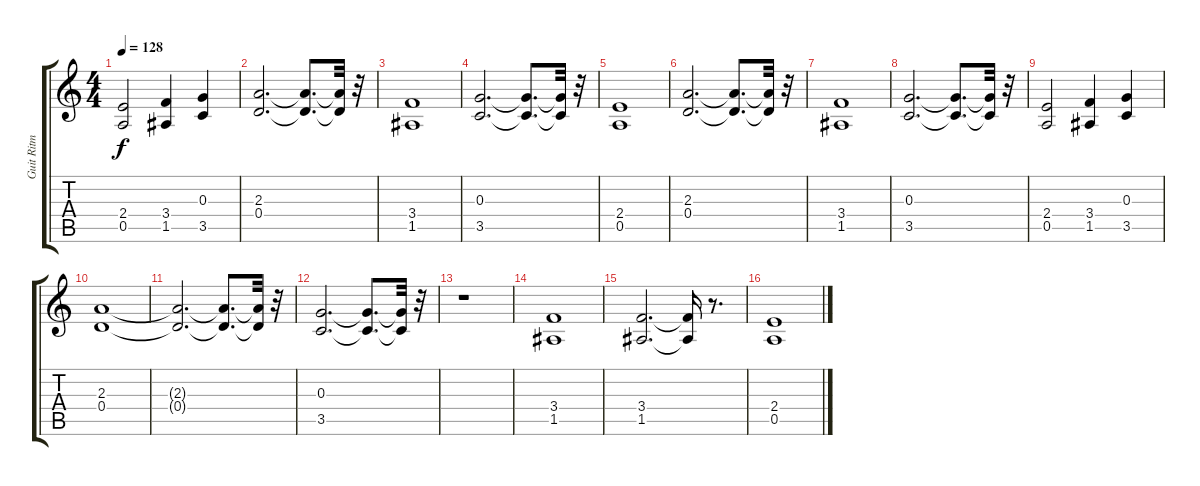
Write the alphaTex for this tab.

\track ("Guit Ritm" "Guit Ritm") {instrument distortionguitar}
\staff {score tabs}
\tuning (E4 B3 G3 D3 A2 E2) {hide}
\ts (4 4)
\tempo 128
\clef g2
\ks c
(2.4 0.5).2{dy f} (3.4 1.5).4 (0.3 3.5).4 |
(2.3 0.4).2{d} (2.3{t} 0.4{t}).8{d} (2.3{t} 0.4{t}).32 r.32 |
(3.4 1.5).1 |
(0.3 3.5).2{d} (0.3{t} 3.5{t}).8{d} (0.3{t} 3.5{t}).32 r.32 |
(2.4 0.5).1 |
(2.3 0.4).2{d} (2.3{t} 0.4{t}).8{d} (2.3{t} 0.4{t}).32 r.32 |
(3.4 1.5).1 |
(0.3 3.5).2{d} (0.3{t} 3.5{t}).8{d} (0.3{t} 3.5{t}).32 r.32 |
(2.4 0.5).2 (3.4 1.5).4 (0.3 3.5).4 |
(2.3 0.4).1 |
(2.3{t} 0.4{t}).2{d} (2.3{t} 0.4{t}).8{d} (2.3{t} 0.4{t}).32 r.32 |
(0.3 3.5).2{d} (0.3{t} 3.5{t}).8{d} (0.3{t} 3.5{t}).32 r.32 |
r.1 |
(3.4 1.5).1 |
(3.4 1.5).2{d} (3.4{t} 1.5{t}).16 r.8{d} |
(2.4 0.5).1
